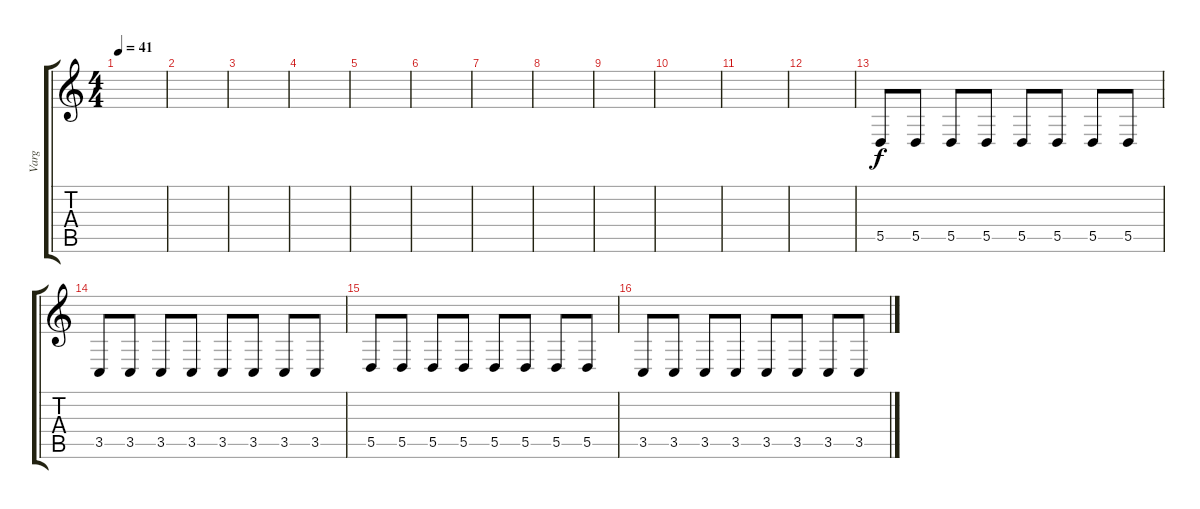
\track ("Varg" "Varg") {instrument frenchhorn}
\staff {score tabs}
\tuning (E4 B3 G3 D3 A2 E2) {hide}
\ts (4 4)
\tempo 41
\clef g2
\ks c
|
|
|
|
|
|
|
|
|
|
|
|
5.5.8 5.5.8 5.5.8 5.5.8 5.5.8 5.5.8 5.5.8 5.5.8 |
3.5.8 3.5.8 3.5.8 3.5.8 3.5.8 3.5.8 3.5.8 3.5.8 |
5.5.8 5.5.8 5.5.8 5.5.8 5.5.8 5.5.8 5.5.8 5.5.8 |
3.5.8 3.5.8 3.5.8 3.5.8 3.5.8 3.5.8 3.5.8 3.5.8
